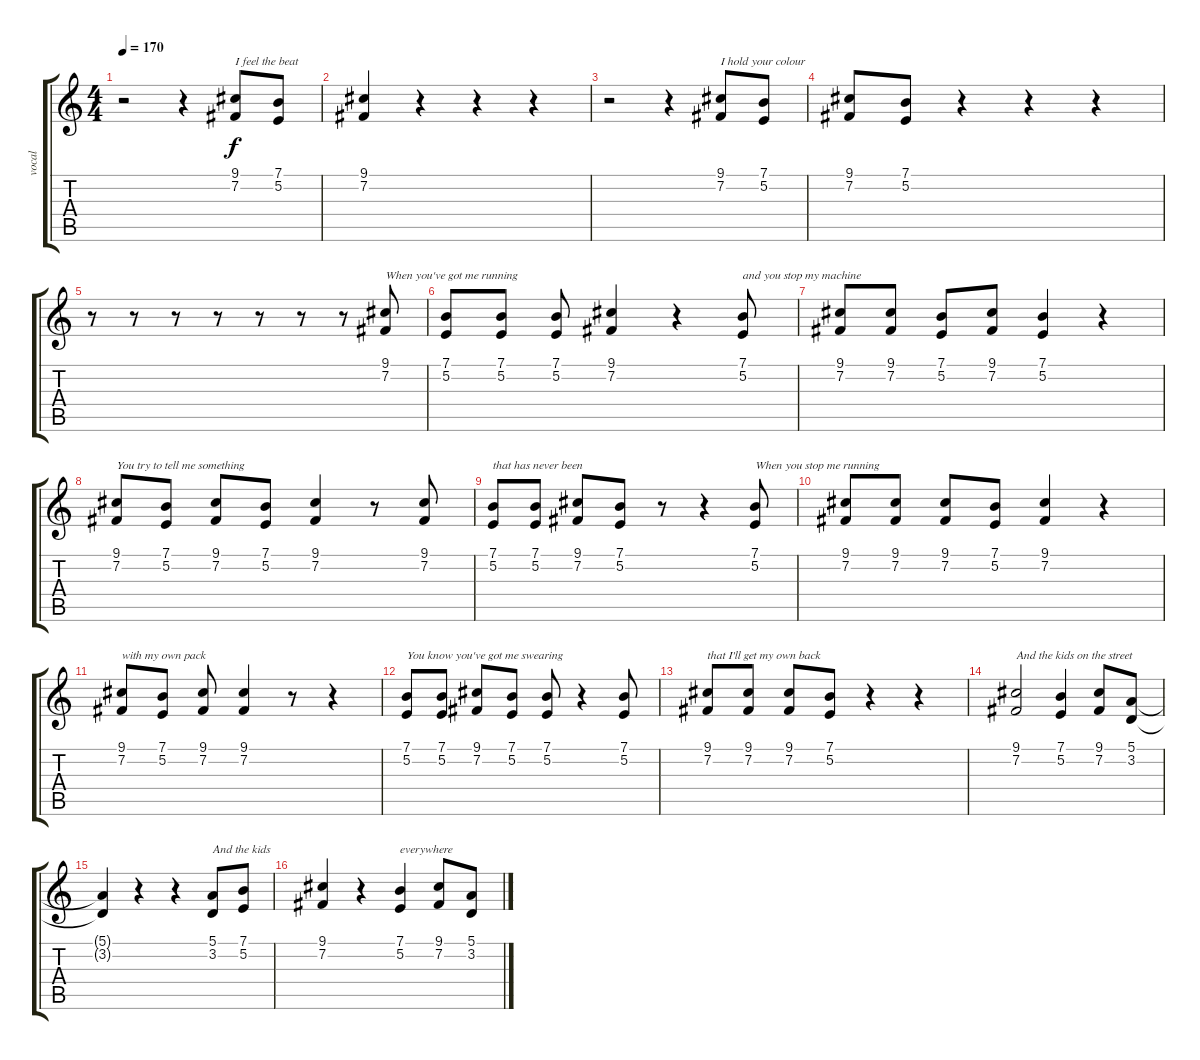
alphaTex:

\track ("vocal" "vocal") {instrument clarinet}
\staff {score tabs}
\tuning (E4 B3 G3 D3 A2 E2) {hide}
\ts (4 4)
\tempo 170
\clef g2
\ks c
r.2{dy f} r.4 (9.1 7.2).8{txt "I feel the beat"} (7.1 5.2).8 |
(9.1 7.2).4 r.4 r.4 r.4 |
r.2 r.4 (9.1 7.2).8{txt "I hold your colour"} (7.1 5.2).8 |
(9.1 7.2).8 (7.1 5.2).8 r.4 r.4 r.4 |
r.8 r.8 r.8 r.8 r.8 r.8 r.8 (9.1 7.2).8{txt "When you've got me running "} |
(7.1 5.2).8 (7.1 5.2).8 (7.1 5.2).8 (9.1 7.2).4 r.4 (7.1 5.2).8{txt "and you stop my machine"} |
(9.1 7.2).8 (9.1 7.2).8 (7.1 5.2).8 (9.1 7.2).8 (7.1 5.2).4 r.4 |
(9.1 7.2).8{txt "You try to tell me something"} (7.1 5.2).8 (9.1 7.2).8 (7.1 5.2).8 (9.1 7.2).4 r.8 (9.1 7.2).8 |
(7.1 5.2).8{txt "that has never been"} (7.1 5.2).8 (9.1 7.2).8 (7.1 5.2).8 r.8 r.4 (7.1 5.2).8{txt "When you stop me running"} |
(9.1 7.2).8 (9.1 7.2).8 (9.1 7.2).8 (7.1 5.2).8 (9.1 7.2).4 r.4 |
(9.1 7.2).8{txt "with my own pack"} (7.1 5.2).8 (9.1 7.2).8 (9.1 7.2).4 r.8 r.4 |
(7.1 5.2).8{txt "You know you've got me swearing "} (7.1 5.2).8 (9.1 7.2).8 (7.1 5.2).8 (7.1 5.2).8 r.4 (7.1 5.2).8 |
(9.1 7.2).8{txt "that I'll get my own back"} (9.1 7.2).8 (9.1 7.2).8 (7.1 5.2).8 r.4 r.4 |
(9.1 7.2).2{txt "And the kids on the street"} (7.1 5.2).4 (9.1 7.2).8 (5.1 3.2).8 |
(5.1{t} 3.2{t}).4 r.4 r.4 (5.1 3.2).8{txt "And the kids "} (7.1 5.2).8 |
(9.1 7.2).4 r.4 (7.1 5.2).4{txt "everywhere"} (9.1 7.2).8 (5.1 3.2).8
